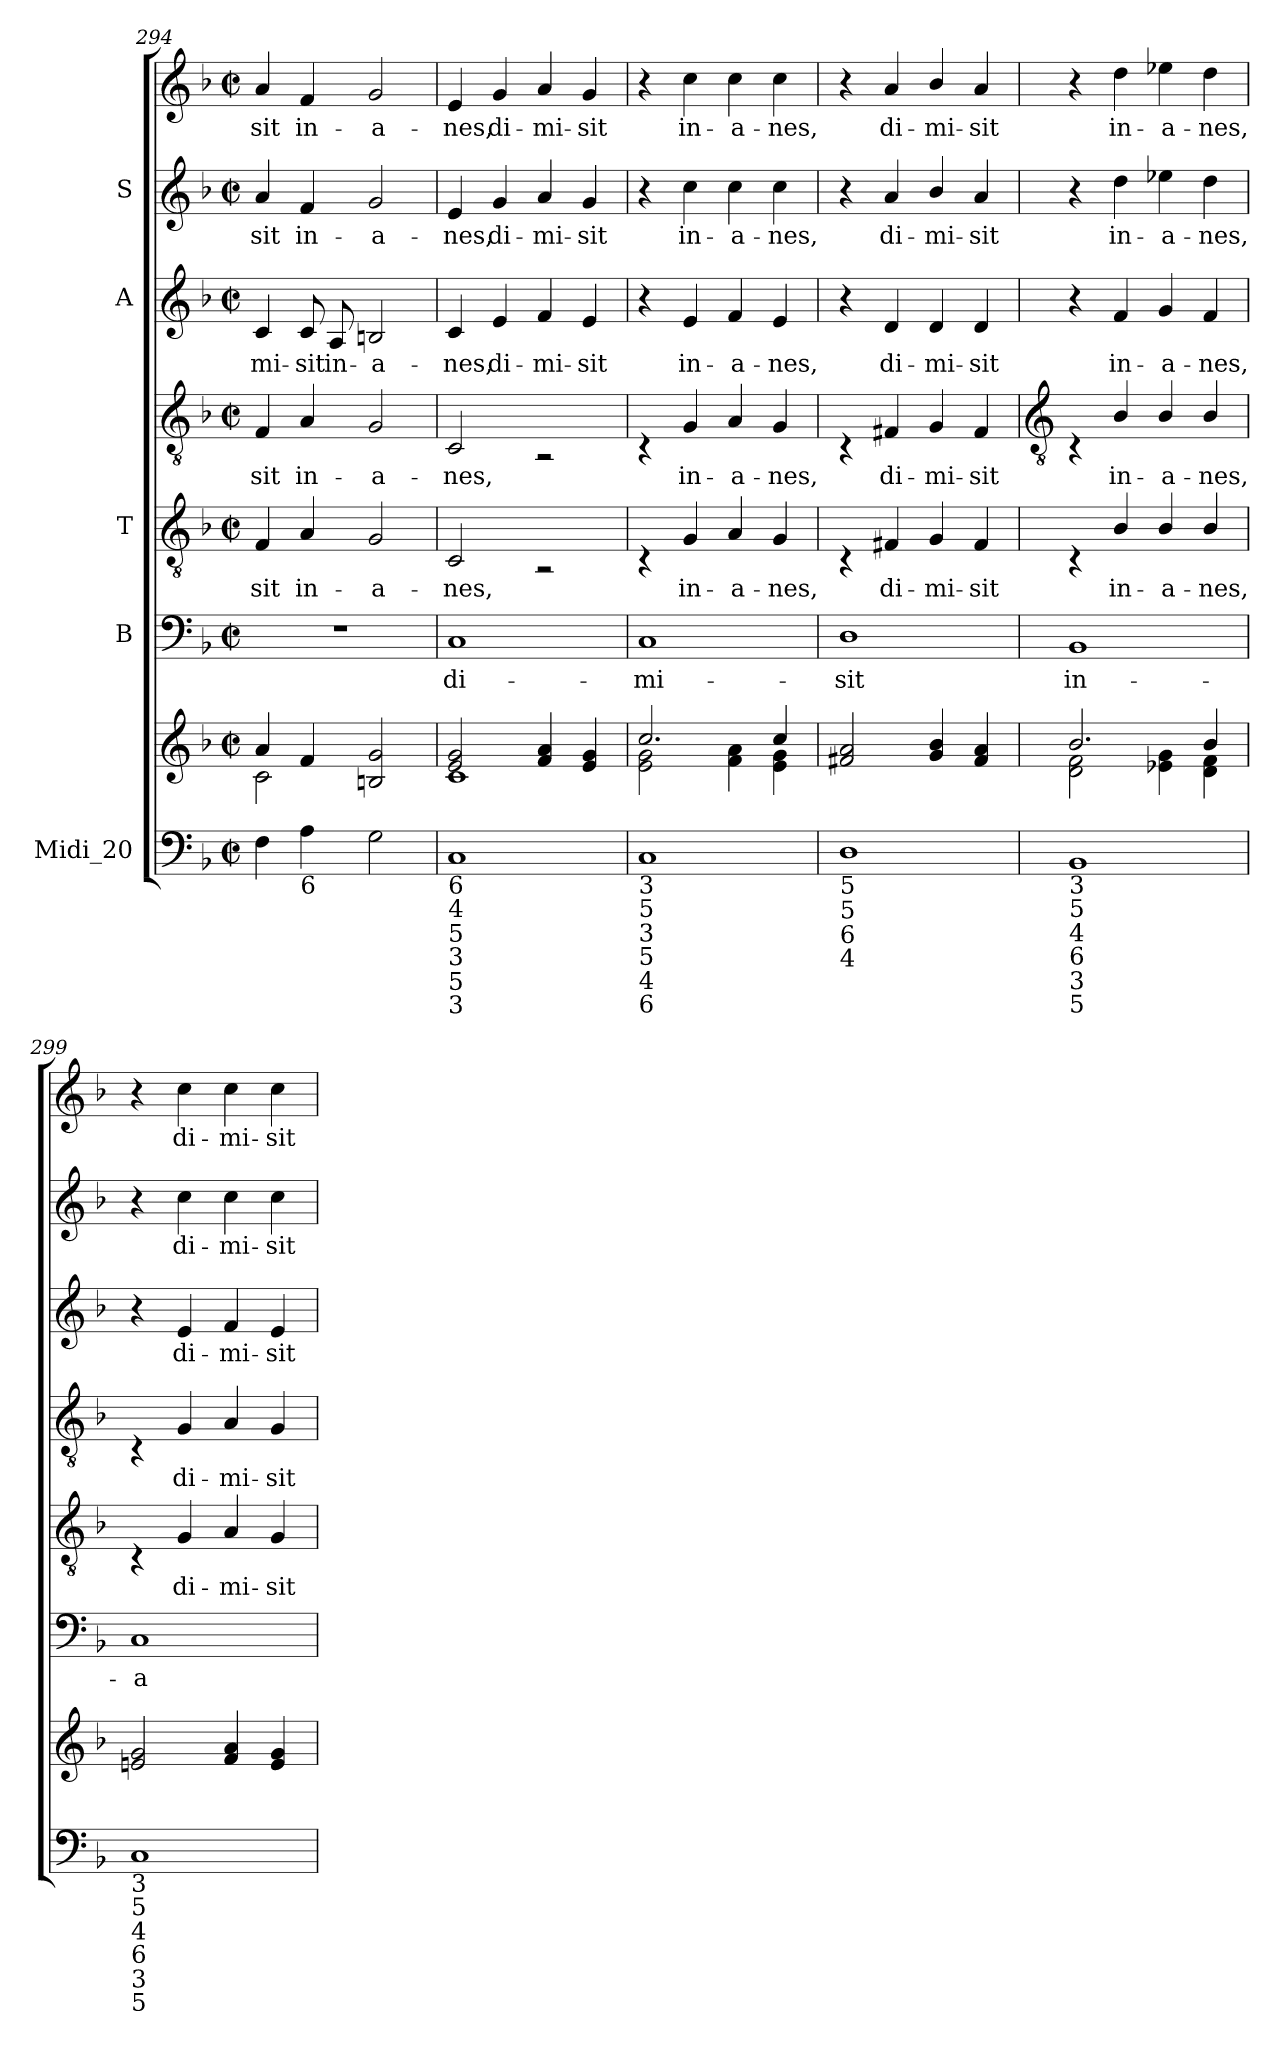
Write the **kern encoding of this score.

**kern	**kern	**kern	**text	**kern	**text	**kern	**text	**kern	**text	**kern	**text	**kern	**text
*part5	*part5	*part4	*part4	*part3	*part3	*part3	*part3	*part2	*part2	*part1	*part1	*part1	*part1
*staff8	*staff7	*staff6	*staff6	*staff5	*staff5	*staff4	*staff4	*staff3	*staff3	*staff2	*staff2	*staff1	*staff1
*I"Midi_20	*	*I"B	*	*I"T	*	*	*	*I"A	*	*I"S	*	*	*
*clefF4	*clefG2	*clefF4	*	*clefGv2	*	*clefGv2	*	*clefG2	*	*clefG2	*	*clefG2	*
*k[b-]	*k[b-]	*k[b-]	*	*k[b-]	*	*k[b-]	*	*k[b-]	*	*k[b-]	*	*k[b-]	*
*F:	*F:	*F:	*	*F:	*	*F:	*	*F:	*	*F:	*	*F:	*
*M2/2	*M2/2	*M2/2	*	*M2/2	*	*M2/2	*	*M2/2	*	*M2/2	*	*M2/2	*
*met(c|)	*met(c|)	*met(c|)	*	*met(c|)	*	*met(c|)	*	*met(c|)	*	*met(c|)	*	*met(c|)	*
=294	=294	=294	=294	=294	=294	=294	=294	=294	=294	=294	=294	=294	=294
*	*^	*	*	*	*	*	*	*	*	*	*	*	*
!	!	!	!	!	!	!LO:LY:b	!	!LO:LY:b	!	!LO:LY:b	!	!LO:LY:b	!	!LO:LY:b
4F	4a	2c\	1r	.	4F	-sit	4F	-sit	4c	-mi-	4a	-sit	4a	-sit
!LO:TX:b:t=6	!	!	!	!	!	!	!	!	!	!	!	!	!	!
!	!	!	!	!	!	!LO:LY:b	!	!LO:LY:b	!	!LO:LY:b	!	!LO:LY:b	!	!LO:LY:b
4A	4f	.	.	.	4A	in-	4A	in-	8c	-sit	4f	in-	4f	in-
!	!	!	!	!	!	!	!	!	!	!LO:LY:b	!	!	!	!
.	.	.	.	.	.	.	.	.	8A	in-	.	.	.	.
!	!	!	!	!	!	!LO:LY:b	!	!LO:LY:b	!	!LO:LY:b	!	!LO:LY:b	!	!LO:LY:b
2G	2Bn 2g	2ryy	.	.	2G	-a-	2G	-a-	2Bn	-a-	2g	-a-	2g	-a-
=295	=295	=295	=295	=295	=295	=295	=295	=295	=295	=295	=295	=295	=295	=295
!LO:TX:b:t=6\n4	!	!	!	!	!	!	!	!	!	!	!	!	!	!
!LO:TX:b:t=5\n3	!	!	!	!	!	!	!	!	!	!	!	!	!	!
!LO:TX:b:t=5\n3	!	!	!	!	!	!	!	!	!	!	!	!	!	!
!	!	!	!	!LO:LY:b	!	!LO:LY:b	!	!LO:LY:b	!	!LO:LY:b	!	!LO:LY:b	!	!LO:LY:b
1C	2e 2g	1c\	1C	di-	2C	-nes,	2C	-nes,	4c	-nes,	4e	-nes,	4e	-nes,
!	!	!	!	!	!	!	!	!	!	!LO:LY:b	!	!LO:LY:b	!	!LO:LY:b
.	.	.	.	.	.	.	.	.	4e	di-	4g	di-	4g	di-
!	!	!	!	!	!	!	!	!	!	!LO:LY:b	!	!LO:LY:b	!	!LO:LY:b
.	4f 4a	.	.	.	2rBB	.	2rBB	.	4f	-mi-	4a	-mi-	4a	-mi-
!	!	!	!	!	!	!	!	!	!	!LO:LY:b	!	!LO:LY:b	!	!LO:LY:b
.	4e 4g	.	.	.	.	.	.	.	4e	-sit	4g	-sit	4g	-sit
=296	=296	=296	=296	=296	=296	=296	=296	=296	=296	=296	=296	=296	=296	=296
!LO:TX:b:t=3\n5	!	!	!	!	!	!	!	!	!	!	!	!	!	!
!LO:TX:b:t=3\n5	!	!	!	!	!	!	!	!	!	!	!	!	!	!
!LO:TX:b:t=4\n6	!	!	!	!	!	!	!	!	!	!	!	!	!	!
!	!	!	!	!LO:LY:b	!	!	!	!	!	!	!	!	!	!
1C	2.cc/	2e\ 2g\	1C	-mi-	4rBB	.	4rBB	.	4r	.	4r	.	4r	.
!	!	!	!	!	!	!LO:LY:b	!	!LO:LY:b	!	!LO:LY:b	!	!LO:LY:b	!	!LO:LY:b
.	.	.	.	.	4G	in-	4G	in-	4e	in-	4cc	in-	4cc	in-
!	!	!	!	!	!	!LO:LY:b	!	!LO:LY:b	!	!LO:LY:b	!	!LO:LY:b	!	!LO:LY:b
.	.	4f\ 4a\	.	.	4A	-a-	4A	-a-	4f	-a-	4cc	-a-	4cc	-a-
!	!	!	!	!	!	!LO:LY:b	!	!LO:LY:b	!	!LO:LY:b	!	!LO:LY:b	!	!LO:LY:b
.	4cc/	4e\ 4g\	.	.	4G	-nes,	4G	-nes,	4e	-nes,	4cc	-nes,	4cc	-nes,
=297	=297	=297	=297	=297	=297	=297	=297	=297	=297	=297	=297	=297	=297	=297
!LO:TX:b:t=5	!	!	!	!	!	!	!	!	!	!	!	!	!	!
!LO:TX:b:t=5	!	!	!	!	!	!	!	!	!	!	!	!	!	!
!LO:TX:b:t=6\n4	!	!	!	!	!	!	!	!	!	!	!	!	!	!
!	!	!	!	!LO:LY:b	!	!	!	!	!	!	!	!	!	!
1D	2f#X 2a	2ryy	1D	-sit	4rBB	.	4rBB	.	4r	.	4r	.	4r	.
!	!	!	!	!	!	!LO:LY:b	!	!LO:LY:b	!	!LO:LY:b	!	!LO:LY:b	!	!LO:LY:b
.	.	.	.	.	4F#X	di-	4F#X	di-	4d	di-	4a	di-	4a	di-
!	!	!	!	!	!	!LO:LY:b	!	!LO:LY:b	!	!LO:LY:b	!	!LO:LY:b	!	!LO:LY:b
.	4g 4b-	2ryy	.	.	4G	-mi-	4G	-mi-	4d	-mi-	4b-/	-mi-	4b-/	-mi-
!	!	!	!	!	!	!LO:LY:b	!	!LO:LY:b	!	!LO:LY:b	!	!LO:LY:b	!	!LO:LY:b
.	4f# 4a	.	.	.	4F#	-sit	4F#	-sit	4d	-sit	4a	-sit	4a	-sit
!!LO:LB:g=z
=298	=298	=298	=298	=298	=298	=298	=298	=298	=298	=298	=298	=298	=298	=298
*	*	*	*	*	*	*	*clefGv2	*	*	*	*	*	*	*
!LO:TX:b:t=3\n5	!	!	!	!	!	!	!	!	!	!	!	!	!	!
!LO:TX:b:t=4\n6	!	!	!	!	!	!	!	!	!	!	!	!	!	!
!LO:TX:b:t=3\n5	!	!	!	!	!	!	!	!	!	!	!	!	!	!
!	!	!	!	!LO:LY:b	!	!	!	!	!	!	!	!	!	!
1BB-	2.b-/	2d\ 2f\	1BB-	in-	4rBB	.	4rBB	.	4r	.	4r	.	4r	.
!	!	!	!	!	!	!LO:LY:b	!	!LO:LY:b	!	!LO:LY:b	!	!LO:LY:b	!	!LO:LY:b
.	.	.	.	.	4B-/	in-	4B-/	in-	4f	in-	4dd	in-	4dd	in-
!	!	!	!	!	!	!LO:LY:b	!	!LO:LY:b	!	!LO:LY:b	!	!LO:LY:b	!	!LO:LY:b
.	.	4e-X\ 4g\	.	.	4B-/	-a-	4B-/	-a-	4g	-a-	4ee-X	-a-	4ee-X	-a-
!	!	!	!	!	!	!LO:LY:b	!	!LO:LY:b	!	!LO:LY:b	!	!LO:LY:b	!	!LO:LY:b
.	4b-/	4d\ 4f\	.	.	4B-/	-nes,	4B-/	-nes,	4f	-nes,	4dd	-nes,	4dd	-nes,
=299	=299	=299	=299	=299	=299	=299	=299	=299	=299	=299	=299	=299	=299	=299
!LO:TX:b:t=3\n5	!	!	!	!	!	!	!	!	!	!	!	!	!	!
!LO:TX:b:t=4\n6	!	!	!	!	!	!	!	!	!	!	!	!	!	!
!LO:TX:b:t=3\n5	!	!	!	!	!	!	!	!	!	!	!	!	!	!
!	!	!	!	!LO:LY:b	!	!	!	!	!	!	!	!	!	!
1C	2en 2g	2ryy	1C	-a-	4rBB	.	4rBB	.	4r	.	4r	.	4r	.
!	!	!	!	!	!	!LO:LY:b	!	!LO:LY:b	!	!LO:LY:b	!	!LO:LY:b	!	!LO:LY:b
.	.	.	.	.	4G	di-	4G	di-	4e	di-	4cc	di-	4cc	di-
!	!	!	!	!	!	!LO:LY:b	!	!LO:LY:b	!	!LO:LY:b	!	!LO:LY:b	!	!LO:LY:b
.	4f 4a	2ryy	.	.	4A	-mi-	4A	-mi-	4f	-mi-	4cc	-mi-	4cc	-mi-
!	!	!	!	!	!	!LO:LY:b	!	!LO:LY:b	!	!LO:LY:b	!	!LO:LY:b	!	!LO:LY:b
.	4e 4g	.	.	.	4G	-sit	4G	-sit	4e	-sit	4cc	-sit	4cc	-sit
*	*v	*v	*	*	*	*	*	*	*	*	*	*	*	*
=	=	=	=	=	=	=	=	=	=	=	=	=	=
*-	*-	*-	*-	*-	*-	*-	*-	*-	*-	*-	*-	*-	*-
